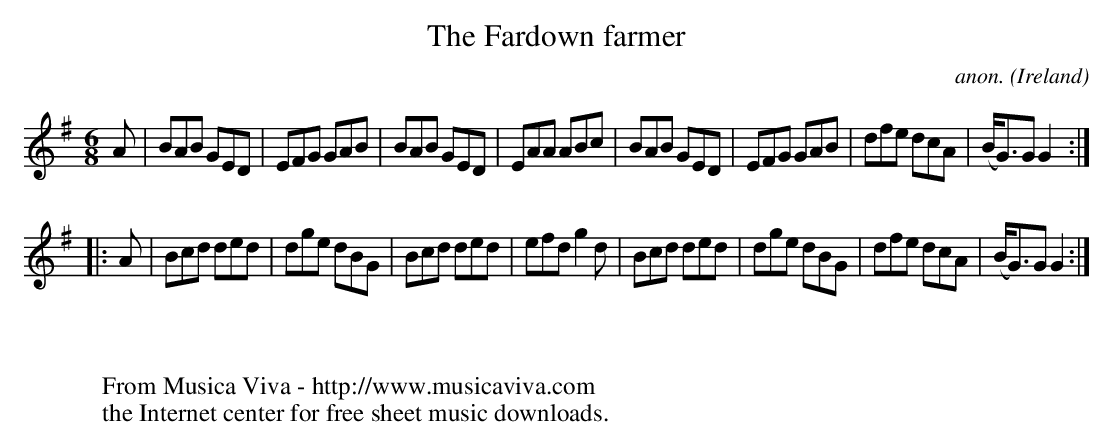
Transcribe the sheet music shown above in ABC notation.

X:1
T:The Fardown farmer
C:anon.
O:Ireland
M:6/8
L:1/8
K:G
A|BAB GED|EFG GAB|BAB GED|EAA ABc|BAB GED|EFG GAB|dfe dcA|(B<G)G G2:|
|:A|Bcd ded|dge dBG|Bcd ded|efd g2d|Bcd ded|dge dBG|dfe dcA|(B<G)G G2:|
W:
W:
W: From Musica Viva - http://www.musicaviva.com
W: the Internet center for free sheet music downloads.
